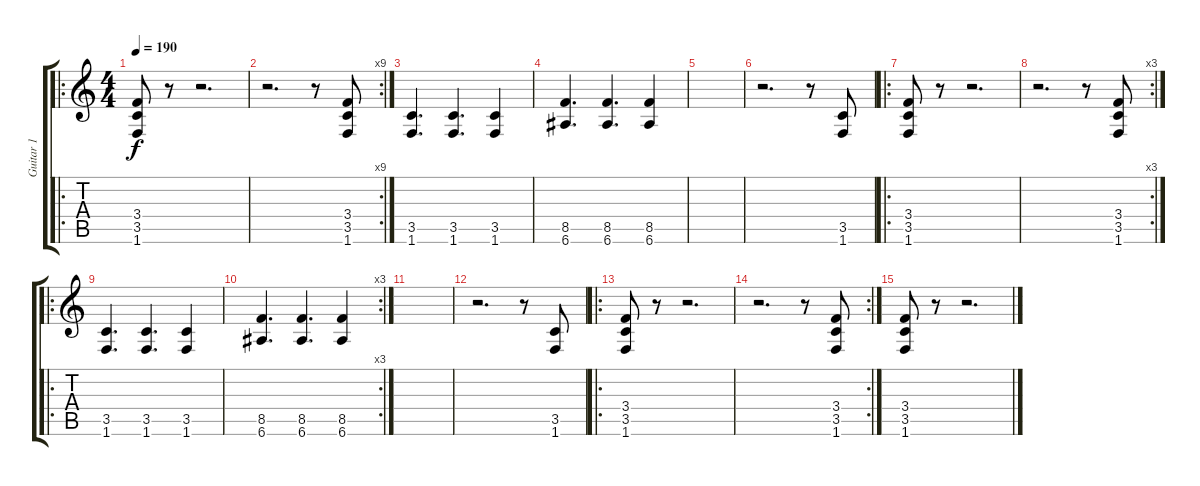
\track ("Guitar 1" "Guitar 1") {instrument distortionguitar}
\staff {score tabs}
\tuning (E4 B3 G3 D3 A2 E2) {hide}
\ro
\ts (4 4)
\tempo 190
\clef g2
\ks c
(3.4 3.5 1.6).8{dy f} r.8 r.2{d} |
\rc 9
r.2{d} r.8 (3.4 3.5 1.6).8 |
(3.5 1.6).4{d} (3.5 1.6).4{d} (3.5 1.6).4 |
(8.5 6.6).4{d} (8.5 6.6).4{d} (8.5 6.6).4 |
|
r.2{d} r.8 (3.5 1.6).8 |
\ro
(3.4 3.5 1.6).8 r.8 r.2{d} |
\rc 3
r.2{d} r.8 (3.4 3.5 1.6).8 |
\ro
(3.5 1.6).4{d} (3.5 1.6).4{d} (3.5 1.6).4 |
\rc 3
(8.5 6.6).4{d} (8.5 6.6).4{d} (8.5 6.6).4 |
|
r.2{d} r.8 (3.5 1.6).8 |
\ro
(3.4 3.5 1.6).8 r.8 r.2{d} |
\rc 2
r.2{d} r.8 (3.4 3.5 1.6).8 |
(3.4 3.5 1.6).8 r.8 r.2{d}
